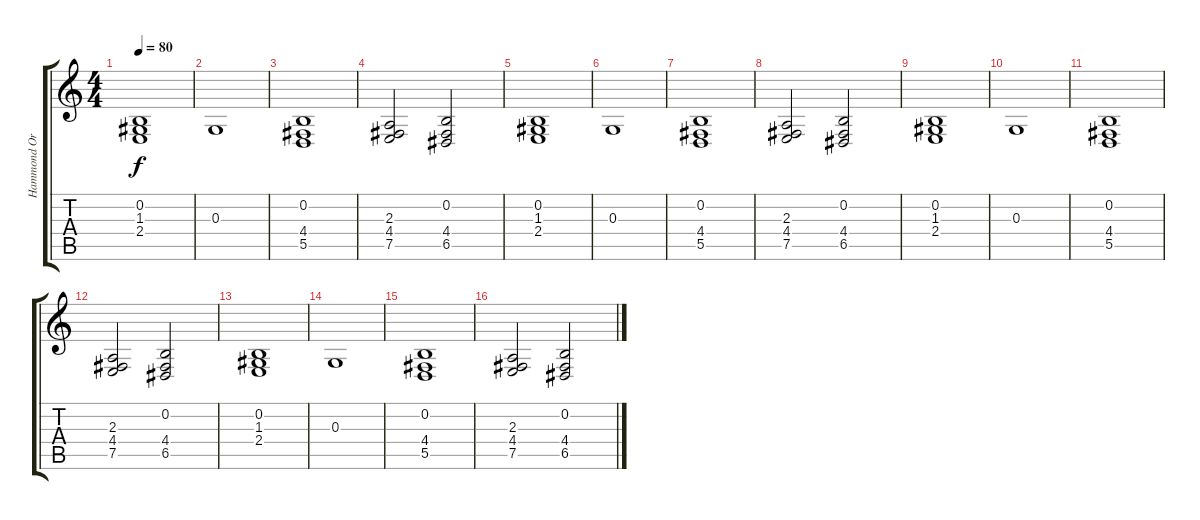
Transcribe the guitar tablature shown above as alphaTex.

\track ("Hammond Organ" "Hammond Or") {instrument drawbarorgan}
\staff {score tabs}
\tuning (E4 B3 G3 D3 A2 E2) {hide}
\ts (4 4)
\tempo 80
\clef g2
\ks c
(0.2 1.3 2.4).1{dy f} |
0.3.1 |
(0.2 4.4 5.5).1 |
(2.3 4.4 7.5).2 (0.2 4.4 6.5).2 |
(0.2 1.3 2.4).1 |
0.3.1 |
(0.2 4.4 5.5).1 |
(2.3 4.4 7.5).2 (0.2 4.4 6.5).2 |
(0.2 1.3 2.4).1 |
0.3.1 |
(0.2 4.4 5.5).1 |
(2.3 4.4 7.5).2 (0.2 4.4 6.5).2 |
(0.2 1.3 2.4).1 |
0.3.1 |
(0.2 4.4 5.5).1 |
(2.3 4.4 7.5).2 (0.2 4.4 6.5).2
